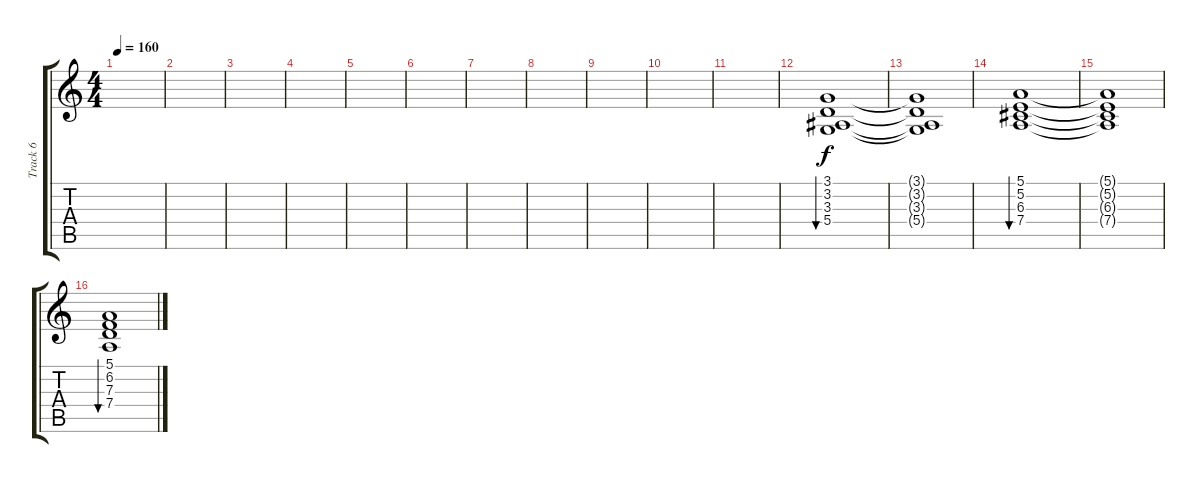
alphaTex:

\track ("Track 6" "Track 6") {instrument stringensemble1}
\staff {score tabs}
\tuning (E4 B3 G3 D3 A2 E2) {hide}
\ts (4 4)
\tempo 160
\clef g2
\ks c
|
|
|
|
|
|
|
|
|
|
|
(3.1 3.2 3.3 5.4).1{bu 60} |
(3.1{t} 3.2{t} 3.3{t} 5.4{t}).1 |
(5.1 5.2 6.3 7.4).1{bu 60} |
(5.1{t} 5.2{t} 6.3{t} 7.4{t}).1 |
(5.1 6.2 7.3 7.4).1{bu 60}
